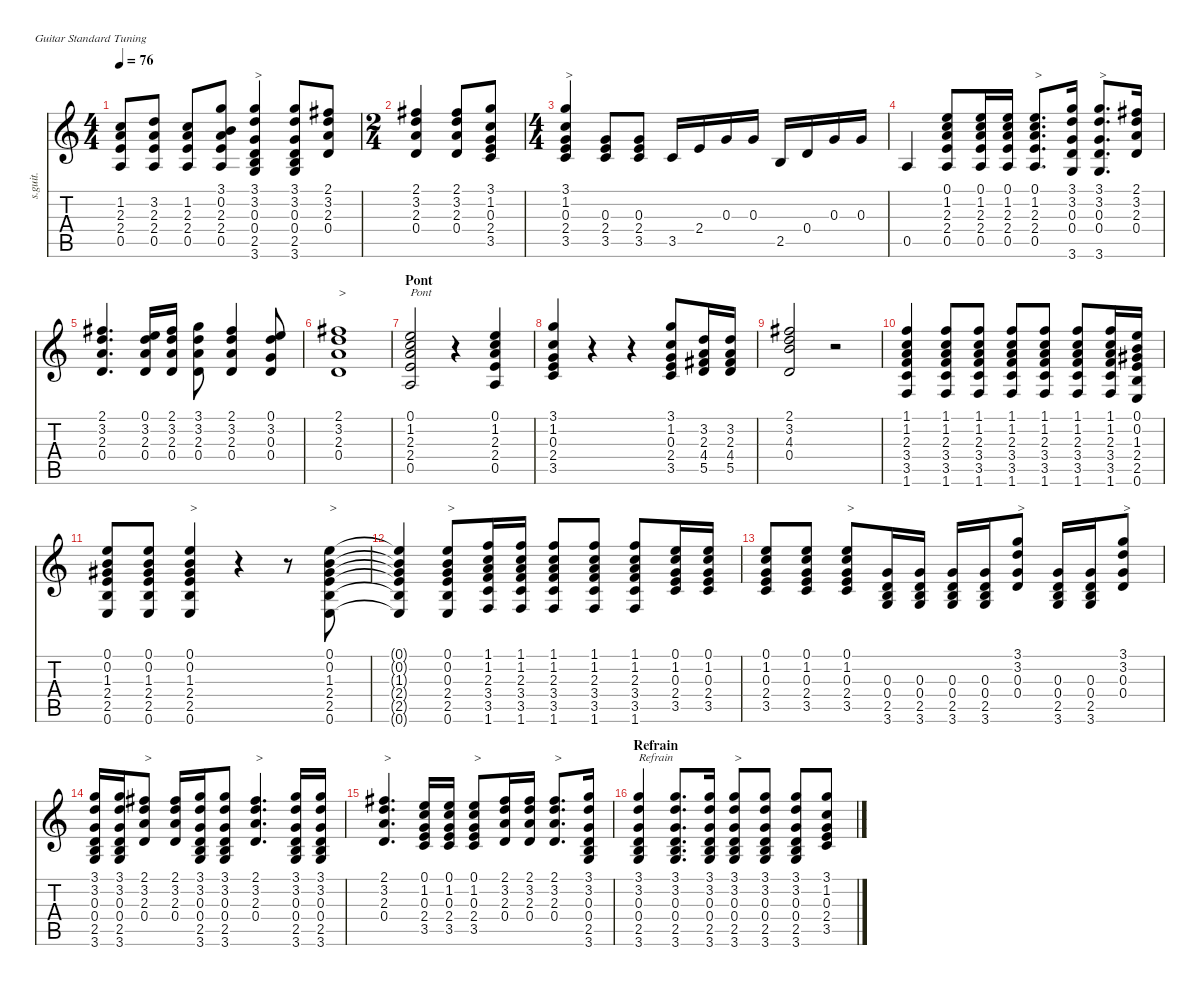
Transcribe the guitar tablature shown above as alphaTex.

\defaultSystemsLayout 4
\hideDynamics
\bracketExtendMode nobrackets
\track ("guitare acoustique (12 cordes)" "s.guit.") {instrument acousticguitarsteel}
\staff {score tabs}
\tuning (E4 B3 G3 D3 A2 E2)
\ts (4 4)
\tempo 76
\clef g2
\ks c
(1.2 2.3 2.4 0.5).8{dy f beam Up} (3.2 2.3 2.4 0.5).8{beam Up} (1.2 2.3 2.4 0.5).8{beam Up} (3.1 0.2 2.3 2.4 0.5).8{beam Up} (3.1 3.2 0.3 0.4 2.5 3.6).4{txt ">" beam Up} (3.1 3.2 0.3 0.4 2.5 3.6).8{beam Up} (2.1{acc #} 3.2 2.3 0.4).8{beam Up} |
\ts (2 4)
(2.1{acc #} 3.2 2.3 0.4).4{beam Up} (2.1{acc #} 3.2 2.3 0.4).8{beam Up} (3.1 1.2 0.3 2.4 3.5).8{beam Up} |
\ts (4 4)
(3.1 1.2 0.3 2.4 3.5).4{txt ">" beam Up} (0.3 2.4 3.5).8{beam Up} (0.3 2.4 3.5).8{beam Up} 3.5.16{beam Up} 2.4.16{beam Up} 0.3.16{beam Up} 0.3.16{beam Up} 2.5.16{beam Up} 0.4.16{beam Up} 0.3.16{beam Up} 0.3.16{beam Up} |
0.5.4{beam Up} (0.1 1.2 2.3 2.4 0.5).8{beam Up} (0.1 1.2 2.3 2.4 0.5).16{beam Up} (0.1 1.2 2.3 2.4 0.5).16{beam Up} (0.1 1.2 2.3 2.4 0.5).8{d txt ">" beam Up} (3.1 3.2 0.3 0.4 3.6).16{beam Up} (3.1 3.2 0.3 0.4 3.6).8{d txt ">" beam Up} (2.1{acc #} 3.2 2.3 0.4).16{beam Up} |
(2.1{acc #} 3.2 2.3 0.4).4{d beam Up} (0.1 3.2 2.3 0.4).16{beam Up} (2.1{acc #} 3.2 2.3 0.4).16{beam Up} (3.1 3.2 2.3 0.4).8{beam Down} (2.1{acc #} 3.2 2.3 0.4).4{beam Up} (0.1 3.2 0.3 0.4).8{beam Up} |
(2.1{acc #} 3.2 2.3 0.4).1{txt ">" beam Up} |
\section ("" "Pont")
(0.1 1.2 2.3 2.4 0.5).2{txt "Pont" beam Up} r.4{beam Down} (0.1 1.2 2.3 2.4 0.5).4{beam Up} |
(3.1 1.2 0.3 2.4 3.5).4{beam Up} r.4{beam Down} r.4{beam Down} (3.1 1.2 0.3 2.4 3.5).8{beam Up} (3.2 2.3 4.4{acc #} 5.5).16{beam Up} (3.2 2.3 4.4{acc #} 5.5).16{beam Up} |
(2.1{acc #} 3.2 4.3 0.4).2{beam Up} r.2{beam Down} |
(1.1 1.2 2.3 3.4 3.5 1.6).4{beam Up} (1.1 1.2 2.3 3.4 3.5 1.6).8{beam Up} (1.1 1.2 2.3 3.4 3.5 1.6).8{beam Up} (1.1 1.2 2.3 3.4 3.5 1.6).8{beam Up} (1.1 1.2 2.3 3.4 3.5 1.6).8{beam Up} (1.1 1.2 2.3 3.4 3.5 1.6).8{beam Up} (1.1 1.2 2.3 3.4 3.5 1.6).16{beam Up} (0.1 0.2 1.3{acc #} 2.4 2.5 0.6).16{beam Up} |
(0.1 0.2 1.3{acc #} 2.4 2.5 0.6).8{beam Up} (0.1 0.2 1.3{acc #} 2.4 2.5 0.6).8{beam Up} (0.1 0.2 1.3{acc #} 2.4 2.5 0.6).4{txt ">" beam Up} r.4{beam Down} r.8{beam Down} (0.1 0.2 1.3{acc #} 2.4 2.5 0.6).8{txt ">" beam Up} |
(0.1{t} 0.2{t} 1.3{t acc #} 2.4{t} 2.5{t} 0.6{t}).4{beam Up} (0.1 0.2 0.3 2.4 2.5 0.6).8{txt ">" beam Up} (1.1 1.2 2.3 3.4 3.5 1.6).16{beam Up} (1.1 1.2 2.3 3.4 3.5 1.6).16{beam Up} (1.1 1.2 2.3 3.4 3.5 1.6).8{beam Up} (1.1 1.2 2.3 3.4 3.5 1.6).8{beam Up} (1.1 1.2 2.3 3.4 3.5 1.6).8{beam Up} (0.1 1.2 0.3 2.4 3.5).16{beam Up} (0.1 1.2 0.3 2.4 3.5).16{beam Up} |
(0.1 1.2 0.3 2.4 3.5).8{beam Up} (0.1 1.2 0.3 2.4 3.5).8{beam Up} (0.1 1.2 0.3 2.4 3.5).8{txt ">" beam Up} (0.3 0.4 2.5 3.6).16{beam Up} (0.3 0.4 2.5 3.6).16{beam Up} (0.3 0.4 2.5 3.6).16{beam Up} (0.3 0.4 2.5 3.6).16{beam Up} (3.1 3.2 0.3 0.4).8{txt ">" beam Up} (0.3 0.4 2.5 3.6).16{beam Up} (0.3 0.4 2.5 3.6).16{beam Up} (3.1 3.2 0.3 0.4).8{txt ">" beam Up} |
(3.1 3.2 0.3 0.4 2.5 3.6).16{beam Up} (3.1 3.2 0.3 0.4 2.5 3.6).16{beam Up} (2.1{acc #} 3.2 2.3 0.4).8{txt ">" beam Up} (2.1{acc #} 3.2 2.3 0.4).16{beam Up} (3.1 3.2 0.3 0.4 2.5 3.6).16{beam Up} (3.1 3.2 0.3 0.4 2.5 3.6).8{beam Up} (2.1{acc #} 3.2 2.3 0.4).4{d txt ">" beam Up} (3.1 3.2 0.3 0.4 2.5 3.6).16{beam Up} (3.1 3.2 0.3 0.4 2.5 3.6).16{beam Up} |
(2.1{acc #} 3.2 2.3 0.4).4{d txt ">" beam Up} (0.1 1.2 0.3 2.4 3.5).16{beam Up} (0.1 1.2 0.3 2.4 3.5).16{beam Up} (0.1 1.2 0.3 2.4 3.5).8{txt ">" beam Up} (2.1{acc #} 3.2 2.3 0.4).16{beam Up} (2.1{acc #} 3.2 2.3 0.4).16{beam Up} (2.1{acc #} 3.2 2.3 0.4).8{d txt ">" beam Up} (3.1 3.2 0.3 0.4 2.5 3.6).16{beam Up} |
\section ("" "Refrain")
(3.1 3.2 0.3 0.4 2.5 3.6).4{txt "Refrain" beam Up} (3.1 3.2 0.3 0.4 2.5 3.6).8{d beam Up} (3.1 3.2 0.3 0.4 2.5 3.6).16{beam Up} (3.1 3.2 0.3 0.4 2.5 3.6).8{txt ">" beam Up} (3.1 3.2 0.3 0.4 2.5 3.6).8{beam Up} (3.1 3.2 0.3 0.4 2.5 3.6).8{beam Up} (3.1 1.2 0.3 2.4 3.5).8{beam Up}
